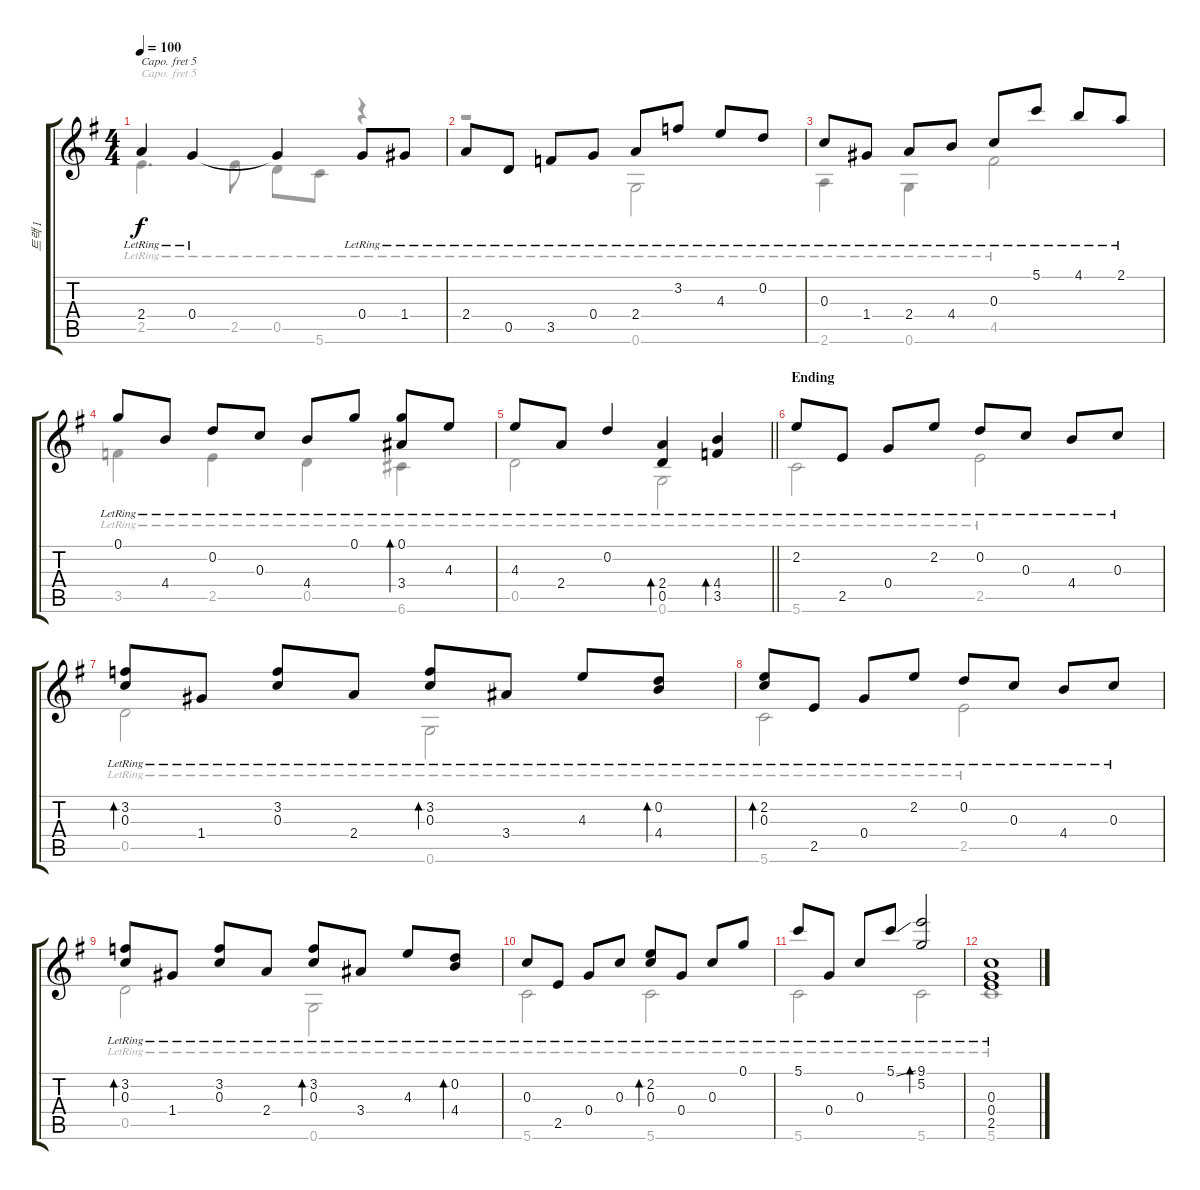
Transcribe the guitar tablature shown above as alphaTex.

\track ("트랙 1" "트랙 1") {instrument acousticguitarsteel}
\staff {score tabs}
\capo 5
\tuning (D4 A3 G3 D3 A2 D2) {hide}
\voice
\ts (4 4)
\tempo 100
\clef g2
\ks g
2.4{lr}.4{dy f} 0.4{lr}.4 0.4{t}.4 0.4{lr}.8 1.4{lr}.8 |
2.4{lr}.8 0.5{lr}.8 3.5{lr}.8 0.4{lr}.8 2.4{lr}.8 3.2{lr}.8 4.3{lr}.8 0.2{lr}.8 |
0.3{lr}.8 1.4{lr}.8 2.4{lr}.8 4.4{lr}.8 0.3{lr}.8 5.1{lr}.8 4.1{lr}.8 2.1{lr}.8 |
0.1{lr}.8 4.4{lr}.8 0.2{lr}.8 0.3{lr}.8 4.4{lr}.8 0.1{lr}.8 (0.1{lr} 3.4{lr}).8{bd 240} 4.3{lr}.8 |
\barLineRight lightlight
4.3{lr}.8 2.4{lr}.8 0.2{lr}.4 (2.4{lr} 0.5{lr}).4{bd 240} (4.4{lr} 3.5{lr}).4{bd 240} |
\section ("" "Ending")
2.2{lr}.8 2.5{lr}.8 0.4{lr}.8 2.2{lr}.8 0.2{lr}.8 0.3{lr}.8 4.4{lr}.8 0.3{lr}.8 |
(3.2{lr} 0.3{lr}).8{bd 240} 1.4{lr}.8 (3.2{lr} 0.3{lr}).8 2.4{lr}.8 (3.2{lr} 0.3{lr}).8{bd 240} 3.4{lr}.8 4.3{lr}.8 (0.2{lr} 4.4{lr}).8{bd 240} |
(2.2{lr} 0.3{lr}).8{bd 60} 2.5{lr}.8 0.4{lr}.8 2.2{lr}.8 0.2{lr}.8 0.3{lr}.8 4.4{lr}.8 0.3{lr}.8 |
(3.2{lr} 0.3{lr}).8{bd 240} 1.4{lr}.8 (3.2{lr} 0.3{lr}).8 2.4{lr}.8 (3.2{lr} 0.3{lr}).8{bd 240} 3.4{lr}.8 4.3{lr}.8 (0.2{lr} 4.4{lr}).8{bd 240} |
0.3{lr}.8 2.5{lr}.8 0.4{lr}.8 0.3{lr}.8 (2.2{lr} 0.3{lr}).8{bd 240} 0.4{lr}.8 0.3{lr}.8 0.1{lr}.8 |
5.1{lr}.8 0.4{lr}.8 0.3{lr}.8 5.1{ss lr}.8 (9.1{lr} 5.2{lr}).2{bd 240} |
(0.3{lr} 0.4{lr} 2.5{lr}).1
\voice
\clef g2
\ottava regular
\simile none
\ks g
2.5{lr}.4{d dy f} 2.5{lr}.8 0.5{lr}.8 5.6{lr}.8 r.4 |
r.2 0.6{lr}.2 |
2.6{lr}.4 0.6{lr}.4 4.5{lr}.2 |
3.5{lr}.4 2.5{lr}.4 0.5{lr}.4 6.6{lr}.4 |
\barLineRight lightlight
0.5{lr}.2 0.6{lr}.2 |
5.6{lr}.2 2.5{lr}.2 |
0.5{lr}.2 0.6{lr}.2 |
5.6{lr}.2 2.5{lr}.2 |
0.5{lr}.2 0.6{lr}.2 |
5.6{lr}.2 5.6{lr}.2 |
5.6{lr}.2 5.6{lr}.2 |
5.6{lr}.1
